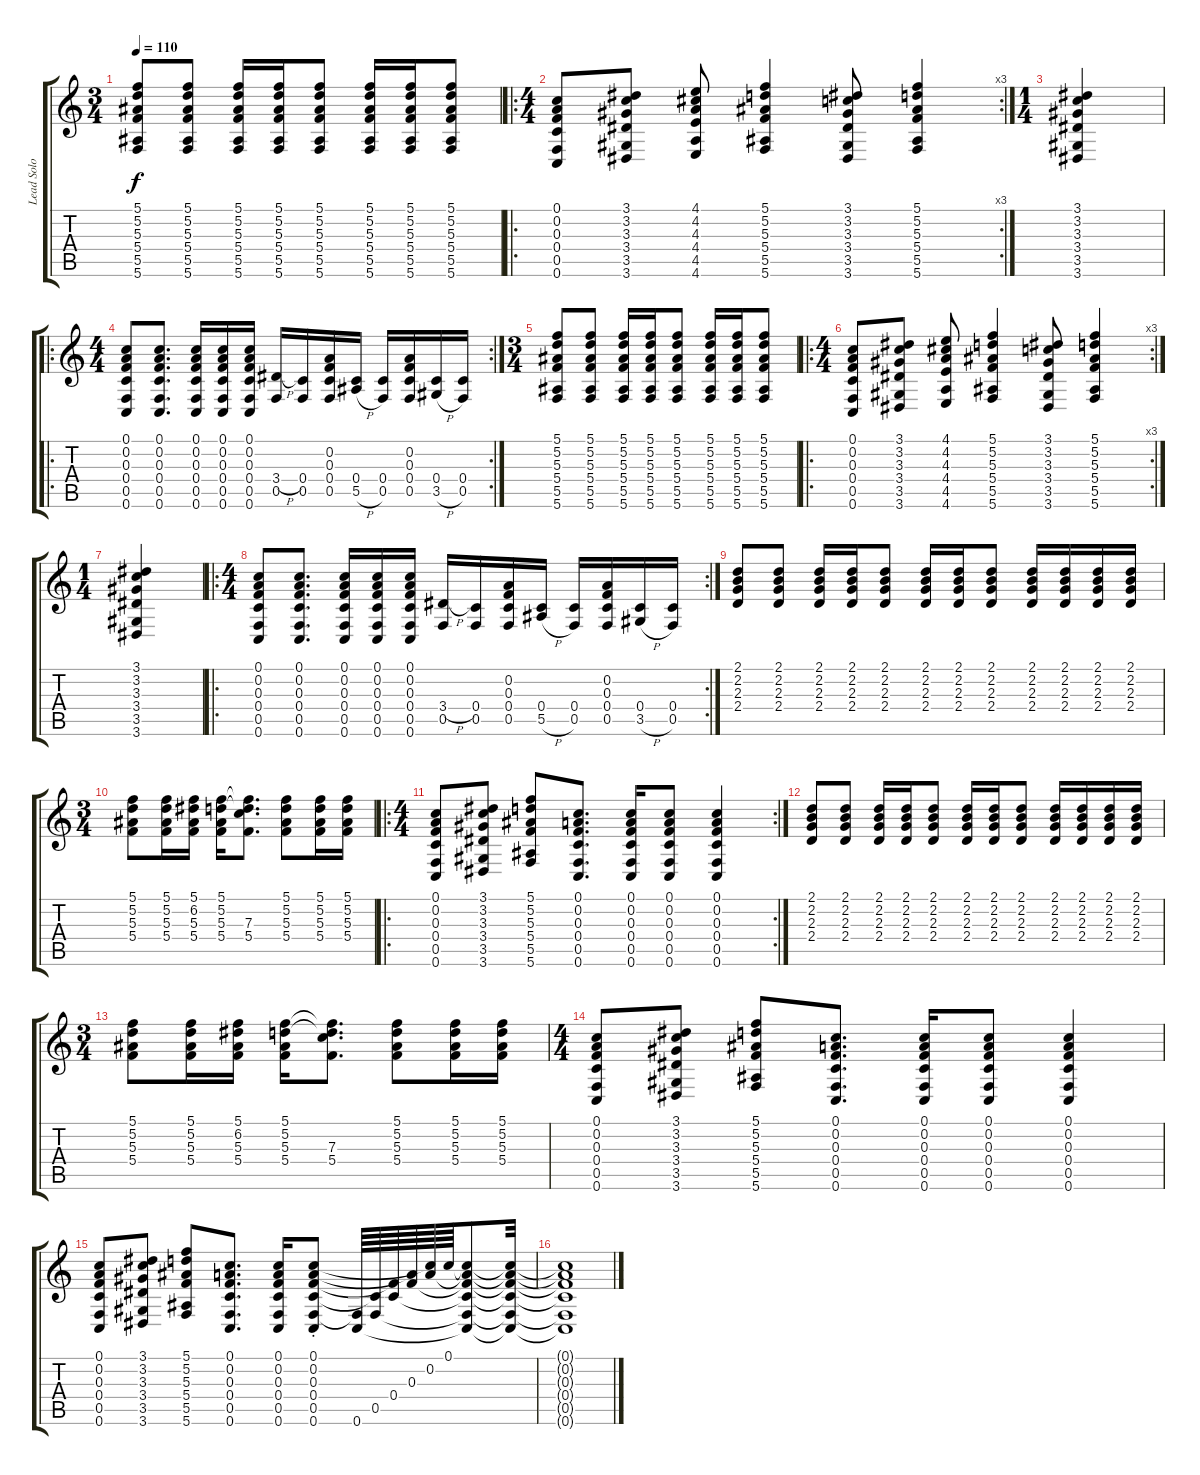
\track ("Lead Solo" "Lead Solo") {instrument acousticguitarsteel}
\staff {score tabs}
\tuning (C4 A3 F3 C3 F2 C2) {hide}
\ts (3 4)
\tempo 110
\clef g2
\ks c
(5.1 5.2 5.3 5.4 5.5 5.6).8{dy f} (5.1 5.2 5.3 5.4 5.5 5.6).8 (5.1 5.2 5.3 5.4 5.5 5.6).16 (5.1 5.2 5.3 5.4 5.5 5.6).16 (5.1 5.2 5.3 5.4 5.5 5.6).8 (5.1 5.2 5.3 5.4 5.5 5.6).16 (5.1 5.2 5.3 5.4 5.5 5.6).16 (5.1 5.2 5.3 5.4 5.5 5.6).8 |
\ro
\rc 3
\ts (4 4)
(0.1 0.2 0.3 0.4 0.5 0.6).8 (3.1 3.2 3.3 3.4 3.5 3.6).8 (4.1 4.2 4.3 4.4 4.5 4.6).8 (5.1 5.2 5.3 5.4 5.5 5.6).4 (3.1 3.2 3.3 3.4 3.5 3.6).8 (5.1 5.2 5.3 5.4 5.5 5.6).4 |
\ts (1 4)
(3.1 3.2 3.3 3.4 3.5 3.6).4 |
\ro
\rc 2
\ts (4 4)
(0.1 0.2 0.3 0.4 0.5 0.6).8 (0.1 0.2 0.3 0.4 0.5 0.6).8{d} (0.1 0.2 0.3 0.4 0.5 0.6).16 (0.1 0.2 0.3 0.4 0.5 0.6).16 (0.1 0.2 0.3 0.4 0.5 0.6).16 (3.4{h} 0.5).16 (0.4 0.5).16 (0.2 0.3 0.4 0.5).16 (0.4 5.5{h}).16 (0.4 0.5).16 (0.2 0.3 0.4 0.5).16 (0.4 3.5{h}).16 (0.4 0.5).16 |
\ts (3 4)
(5.1 5.2 5.3 5.4 5.5 5.6).8 (5.1 5.2 5.3 5.4 5.5 5.6).8 (5.1 5.2 5.3 5.4 5.5 5.6).16 (5.1 5.2 5.3 5.4 5.5 5.6).16 (5.1 5.2 5.3 5.4 5.5 5.6).8 (5.1 5.2 5.3 5.4 5.5 5.6).16 (5.1 5.2 5.3 5.4 5.5 5.6).16 (5.1 5.2 5.3 5.4 5.5 5.6).8 |
\ro
\rc 3
\ts (4 4)
(0.1 0.2 0.3 0.4 0.5 0.6).8 (3.1 3.2 3.3 3.4 3.5 3.6).8 (4.1 4.2 4.3 4.4 4.5 4.6).8 (5.1 5.2 5.3 5.4 5.5 5.6).4 (3.1 3.2 3.3 3.4 3.5 3.6).8 (5.1 5.2 5.3 5.4 5.5 5.6).4 |
\ts (1 4)
(3.1 3.2 3.3 3.4 3.5 3.6).4 |
\ro
\rc 2
\ts (4 4)
(0.1 0.2 0.3 0.4 0.5 0.6).8 (0.1 0.2 0.3 0.4 0.5 0.6).8{d} (0.1 0.2 0.3 0.4 0.5 0.6).16 (0.1 0.2 0.3 0.4 0.5 0.6).16 (0.1 0.2 0.3 0.4 0.5 0.6).16 (3.4{h} 0.5).16 (0.4 0.5).16 (0.2 0.3 0.4 0.5).16 (0.4 5.5{h}).16 (0.4 0.5).16 (0.2 0.3 0.4 0.5).16 (0.4 3.5{h}).16 (0.4 0.5).16 |
(2.1 2.2 2.3 2.4).8 (2.1 2.2 2.3 2.4).8 (2.1 2.2 2.3 2.4).16 (2.1 2.2 2.3 2.4).16 (2.1 2.2 2.3 2.4).8 (2.1 2.2 2.3 2.4).16 (2.1 2.2 2.3 2.4).16 (2.1 2.2 2.3 2.4).8 (2.1 2.2 2.3 2.4).16 (2.1 2.2 2.3 2.4).16 (2.1 2.2 2.3 2.4).16 (2.1 2.2 2.3 2.4).16 |
\ts (3 4)
(5.1 5.2 5.3 5.4).8 (5.1 5.2 5.3 5.4).16 (5.1 6.2 5.3 5.4).16 (5.1 5.2 5.3 5.4).16 (5.1{t} 5.2{t} 7.3 5.4).8{d} (5.1 5.2 5.3 5.4).8 (5.1 5.2 5.3 5.4).16 (5.1 5.2 5.3 5.4).16 |
\ro
\rc 2
\ts (4 4)
(0.1 0.2 0.3 0.4 0.5 0.6).8 (3.1 3.2 3.3 3.4 3.5 3.6).8 (5.1 5.2 5.3 5.4 5.5 5.6).8 (0.1 0.2 0.3 0.4 0.5 0.6).8{d} (0.1 0.2 0.3 0.4 0.5 0.6).16 (0.1 0.2 0.3 0.4 0.5 0.6).8 (0.1 0.2 0.3 0.4 0.5 0.6).4 |
(2.1 2.2 2.3 2.4).8 (2.1 2.2 2.3 2.4).8 (2.1 2.2 2.3 2.4).16 (2.1 2.2 2.3 2.4).16 (2.1 2.2 2.3 2.4).8 (2.1 2.2 2.3 2.4).16 (2.1 2.2 2.3 2.4).16 (2.1 2.2 2.3 2.4).8 (2.1 2.2 2.3 2.4).16 (2.1 2.2 2.3 2.4).16 (2.1 2.2 2.3 2.4).16 (2.1 2.2 2.3 2.4).16 |
\ts (3 4)
(5.1 5.2 5.3 5.4).8 (5.1 5.2 5.3 5.4).16 (5.1 6.2 5.3 5.4).16 (5.1 5.2 5.3 5.4).16 (5.1{t} 5.2{t} 7.3 5.4).8{d} (5.1 5.2 5.3 5.4).8 (5.1 5.2 5.3 5.4).16 (5.1 5.2 5.3 5.4).16 |
\ts (4 4)
(0.1 0.2 0.3 0.4 0.5 0.6).8 (3.1 3.2 3.3 3.4 3.5 3.6).8 (5.1 5.2 5.3 5.4 5.5 5.6).8 (0.1 0.2 0.3 0.4 0.5 0.6).8{d} (0.1 0.2 0.3 0.4 0.5 0.6).16 (0.1 0.2 0.3 0.4 0.5 0.6).8 (0.1 0.2 0.3 0.4 0.5 0.6).4 |
(0.1 0.2 0.3 0.4 0.5 0.6).8 (3.1 3.2 3.3 3.4 3.5 3.6).8 (5.1 5.2 5.3 5.4 5.5 5.6).8 (0.1 0.2 0.3 0.4 0.5 0.6).8{d} (0.1 0.2 0.3 0.4 0.5 0.6).16 (0.1 0.2 0.3{st} 0.4 0.5 0.6).8 (0.5{t} 0.6).64 (0.4{t} 0.5).64 (0.3{t} 0.4).64 (0.2{t} 0.3).64 (0.1{t} 0.2).64 0.1.64 (0.1{t} 0.2{t} 0.3{t} 0.4{t} 0.5{t} 0.6{t}).8 (0.1{t} 0.2{t} 0.3{t} 0.4{t} 0.5{t} 0.6{t}).32 |
(0.1{t} 0.2{t} 0.3{t} 0.4{t} 0.5{t} 0.6{t}).1
